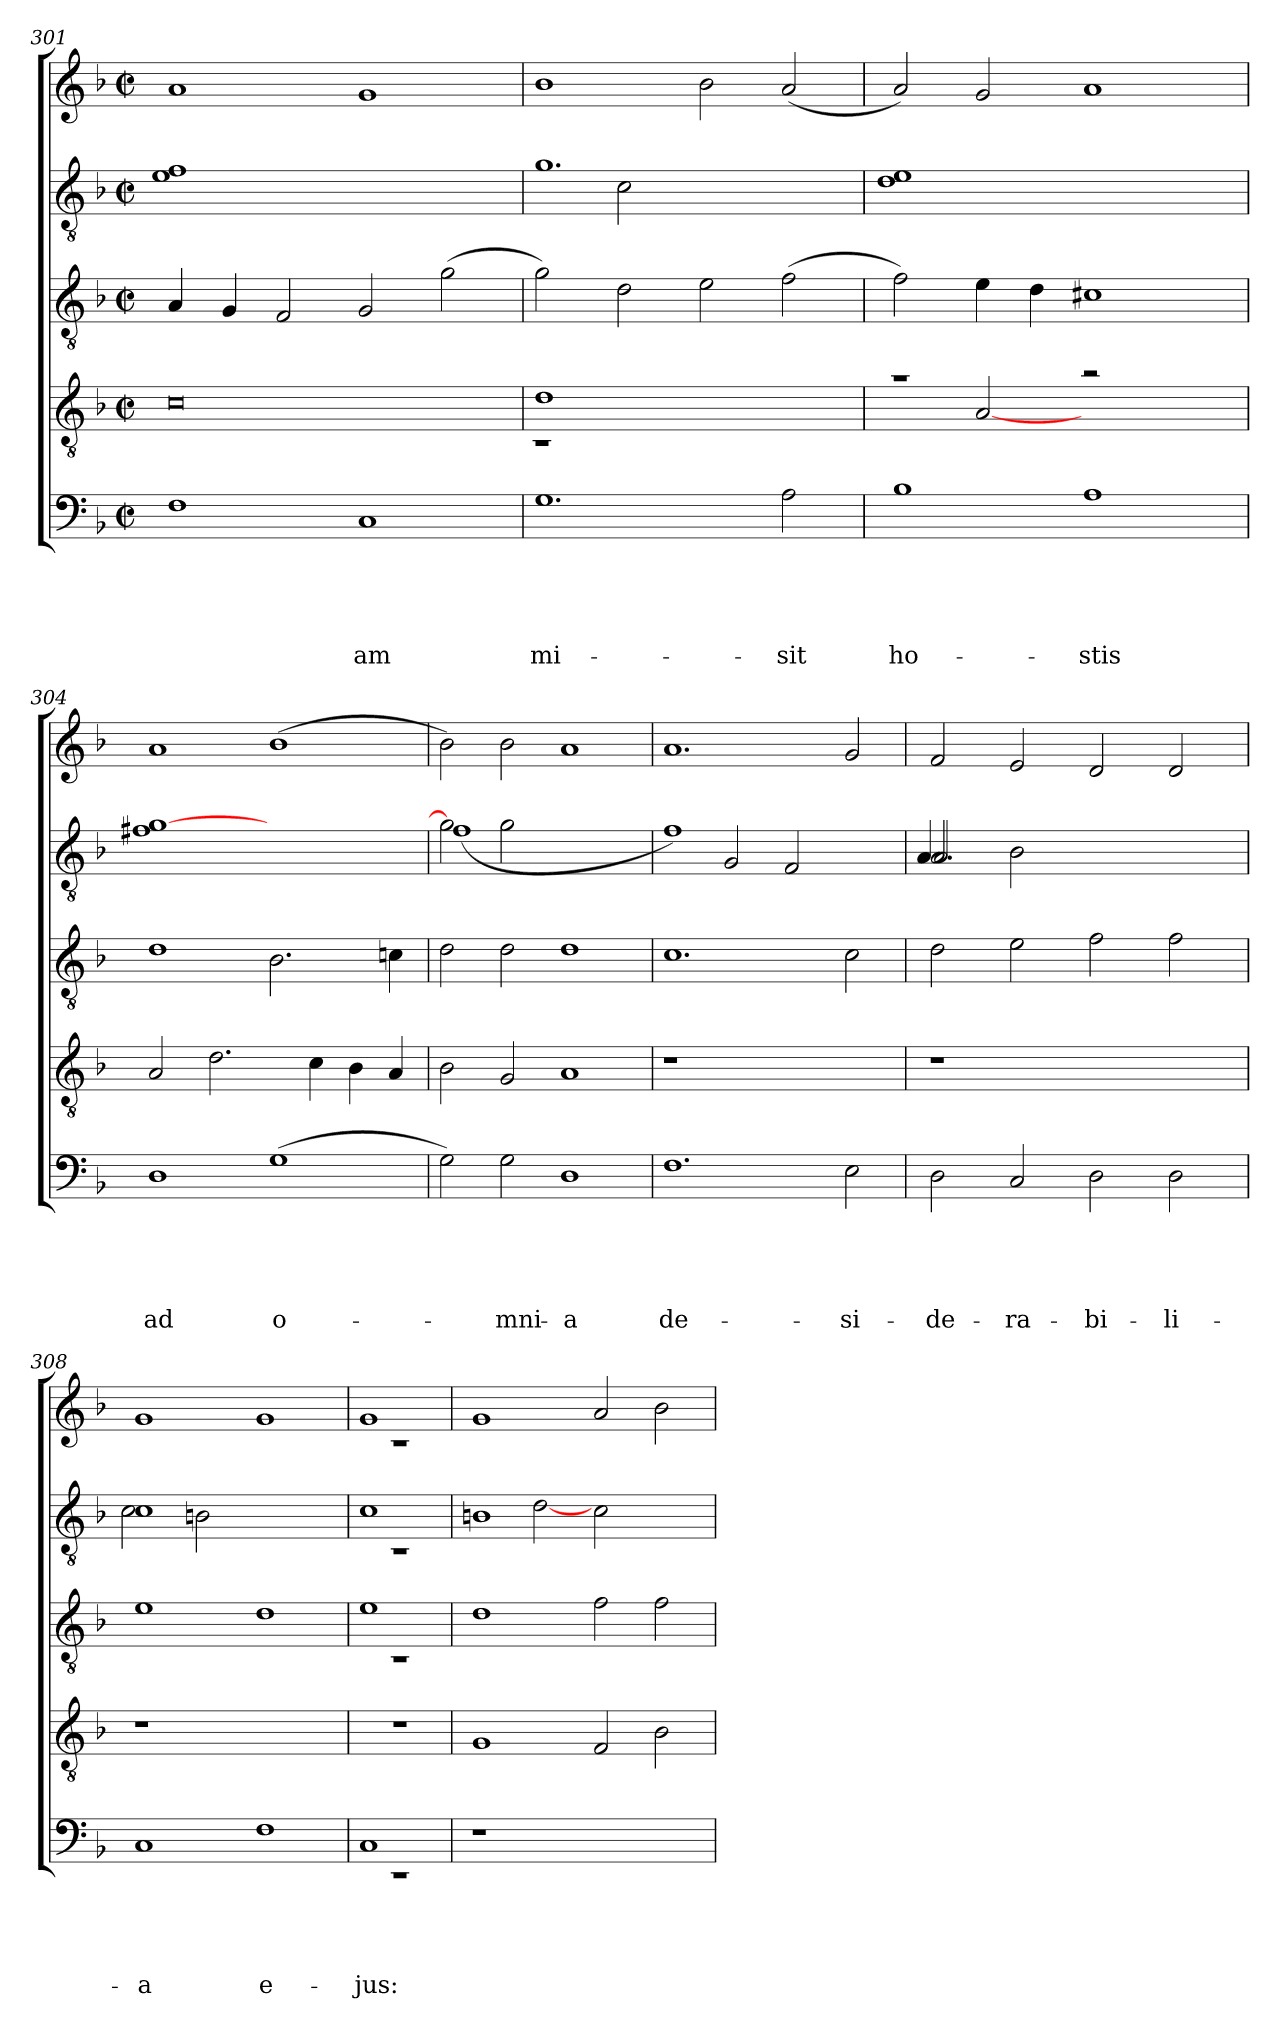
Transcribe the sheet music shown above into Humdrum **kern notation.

**kern	**text	**text	**text	**text	**text	**kern	**kern	**kern	**kern
*part5	*part5	*part5	*part5	*part5	*part5	*part4	*part3	*part2	*part1
*staff5	*staff5	*staff5	*staff5	*staff5	*staff5	*staff4	*staff3	*staff2	*staff1
*clefF4	*	*	*	*	*	*clefGv2	*clefGv2	*clefGv2	*clefG2
*k[b-]	*	*	*	*	*	*k[b-]	*k[b-]	*k[b-]	*k[b-]
*F:	*	*	*	*	*	*F:	*F:	*F:	*F:
*M2/2	*	*	*	*	*	*M2/2	*M2/2	*M2/2	*M2/2
*met(c|)	*	*	*	*	*	*met(c|)	*met(c|)	*met(c|)	*met(c|)
=301	=301	=301	=301	=301	=301	=301	=301	=301	=301
1F	.	.	.	.	.	0c	4A/	1e 1f	1a
.	.	.	.	.	.	.	4G/	.	.
.	.	.	.	.	.	.	2F/	.	.
!	!	!	!	!	!LO:LY:b	!	!	!	!
1C	.	.	.	.	-am	.	2G/	1ryy	1g
.	.	.	.	.	.	.	(>2g\	.	.
=302	=302	=302	=302	=302	=302	=302	=302	=302	=302
!	!	!	!	!	!LO:LY:b	!	!	!	!
*	*	*	*	*	*	*^	*	*^	*
1.G	.	.	.	.	mi-	1d	1rC	2g\)	1.g	2ryy	1b-
.	.	.	.	.	.	.	.	2d\	.	2c\	.
.	.	.	.	.	.	1ryy	1ryy	2e\	.	2ryy	2b-\
!	!	!	!	!	!LO:LY:b	!	!	!	!	!	!
2A\	.	.	.	.	-sit	.	.	(>2f\	2ryy	2ryy	(<2a/
=303	=303	=303	=303	=303	=303	=303	=303	=303	=303	=303	=303
!	!	!	!	!	!LO:LY:b	!	!	!	!	!	!
*	*	*	*	*	*	*	*	*	*v	*v	*
1B-	.	.	.	.	ho-	1ra	2ryy	2f\)	1d 1e	2a/)
.	.	.	.	.	.	.	[<2A/	4e\	.	2g/
.	.	.	.	.	.	.	.	4d\	.	.
!	!	!	!	!	!LO:LY:b	!	!	!	!	!
1A	.	.	.	.	-stis	2ra	2ryy	1c#X	1ryy	1a
.	.	.	.	.	.	2ryy	2ryy	.	.	.
=304	=304	=304	=304	=304	=304	=304	=304	=304	=304	=304
!	!	!	!	!	!LO:LY:b	!	!	!	!	!
*	*	*	*	*	*	*v	*v	*	*	*
1D	.	.	.	.	ad	2A/	1d	1f#X [>1g	1a
.	.	.	.	.	.	2.d\	.	.	.
!	!	!	!	!	!LO:LY:b:rj	!	!	!	!
(>1G	.	.	.	.	o-	.	2.B-\	1ryy	(>1b-
.	.	.	.	.	.	4c\	.	.	.
.	.	.	.	.	.	4B-\	.	.	.
.	.	.	.	.	.	4A/	4cn\	.	.
=305	=305	=305	=305	=305	=305	=305	=305	=305	=305
*	*	*	*	*	*	*	*	*^	*
2G\)	.	.	.	.	.	2B-\	2d\	2g\]	(>1f	2b-\)
!	!	!	!	!	!LO:LY:b	!	!	!	!	!
2G\	.	.	.	.	-mni-	2G/	2d\	2g\	.	2b-\
!	!	!	!	!	!LO:LY:b:rj	!	!	!	!	!
1D	.	.	.	.	-a	1A	1d	1ryy	1ryy	1a
!!LO:LB:g=z
=306	=306	=306	=306	=306	=306	=306	=306	=306	=306	=306
!	!	!	!	!	!LO:LY:b	!	!	!	!	!
1.F	.	.	.	.	de-	1r	1.c	1f)	2ryy	1.a
.	.	.	.	.	.	.	.	.	2G/	.
.	.	.	.	.	.	1ryy	.	2F/	2ryy	.
!	!	!	!	!	!LO:LY:b	!	!	!	!	!
2E\	.	.	.	.	-si-	.	2c\	2ryy	2ryy	2g/
=307	=307	=307	=307	=307	=307	=307	=307	=307	=307	=307
!	!	!	!	!	!LO:LY:b	!	!	!	!	!
*	*	*	*	*	*	*	*	*	*^	*
2D\	.	.	.	.	-de-	1r	2d\	2.A/	4A/	2A/	2f/
.	.	.	.	.	.	.	.	.	1ryy	.	.
!	!	!	!	!	!LO:LY:b:rj	!	!	!	!	!	!
2C/	.	.	.	.	-ra-	.	2e\	.	.	2B-\	2e/
.	.	.	.	.	.	.	.	1ryy	.	.	.
!	!	!	!	!	!LO:LY:b	!	!	!	!	!	!
2D\	.	.	.	.	-bi-	1ryy	2f\	.	.	1ryy	2d/
.	.	.	.	.	.	.	.	.	2.ryy	.	.
!	!	!	!	!	!LO:LY:b	!	!	!	!	!	!
2D\	.	.	.	.	-li-	.	2f\	.	.	.	2d/
.	.	.	.	.	.	.	.	4ryy	.	.	.
*	*	*	*	*	*	*	*	*v	*v	*v	*
=308	=308	=308	=308	=308	=308	=308	=308	=308	=308
!	!	!	!	!	!LO:LY:b:rj	!	!	!	!
*	*	*	*	*	*	*	*	*^	*
1C	.	.	.	.	-a	1r	1e	1c	2c\	1g
.	.	.	.	.	.	.	.	.	2Bn\	.
!	!	!	!	!	!LO:LY:b:rj	!	!	!	!	!
1F	.	.	.	.	e-	1ryy	1d	1ryy	1ryy	1g
=309	=309	=309	=309	=309	=309	=309	=309	=309	=309	=309
!	!	!	!	!	!LO:LY:b	!	!	!	!	!
*^	*	*	*	*	*	*	*^	*	*	*^
1C	1rEE	.	.	.	.	-jus:	1r	1e	1rC	1c	1rC	1g	1rc
*v	*v	*	*	*	*	*	*	*v	*v	*	*	*v	*v
=310	=310	=310	=310	=310	=310	=310	=310	=310	=310	=310
1r	.	.	.	.	.	1G	1d	1Bn	2ryy	1g
.	.	.	.	.	.	.	.	.	[>2d\	.
1ryy	.	.	.	.	.	2F/	2f\	2c\	2ryy	2a/
.	.	.	.	.	.	2B-\	2f\	2ryy	2ryy	2b-\
*	*	*	*	*	*	*	*	*v	*v	*
=	=	=	=	=	=	=	=	=	=
*-	*-	*-	*-	*-	*-	*-	*-	*-	*-
